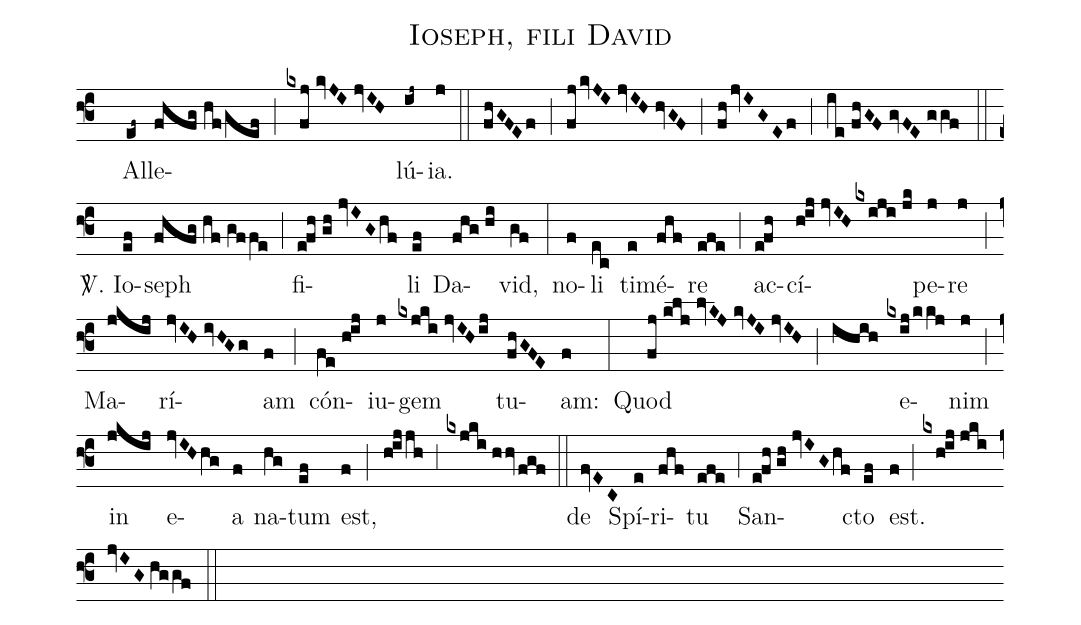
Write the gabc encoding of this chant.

name:Ioseph, fili David;
mode:II;
office-part:Alleluia;
%%
(f3) () Al(ef~)le(fhfg//hf/gef)(;)(kxfj//kvJI//jvIH)lú(ij~)ia.(j) (::) (fhGFEf) (;) (fj/kvJI//jvIH//hvGF) (;) (fh/jvIGEf) (;) (ie//fhGF//gvFE//ggf) (::) <sp>V/</sp>. Io(ef)seph(fhfg//hf//gffe) (;) fi(e!fh//gh//jvIG/hf)li(ef) Da(fhg//hi)vid,(gf) (:) no(f)li(ec) ti(e)mé(fhf)re(efe) (;) ac(e!fh)cí(h!ij//jvIH/kxiji//jk)pe(j)re(j) (;) Ma(jkij)rí(jvIH//ivHGg)am(f) (;) cón(fe//h!ij)iu(j)gem(kxjki//jvIH/ij) tu(fhGFE)am:(f) (:) Quod(fj//klj//lvKJ//kvJI//jvIH) (;) (ihih) e(kxij/kkj)nim(j) (;) in(jkij) e(jvIH/hg)a(f) na(hg)tum(ef) est,(f) (;) (h!ijjh) (,3) (kxjki//hhv/fgf) (::) de(fvEC) Spí(e)ri(fhf)tu(efe) (,4) San(e!fh//gh//jvIG/hf)cto(ef) est.(f) (;) (kxh!ij//jki//jvIG//hggf) (::)
